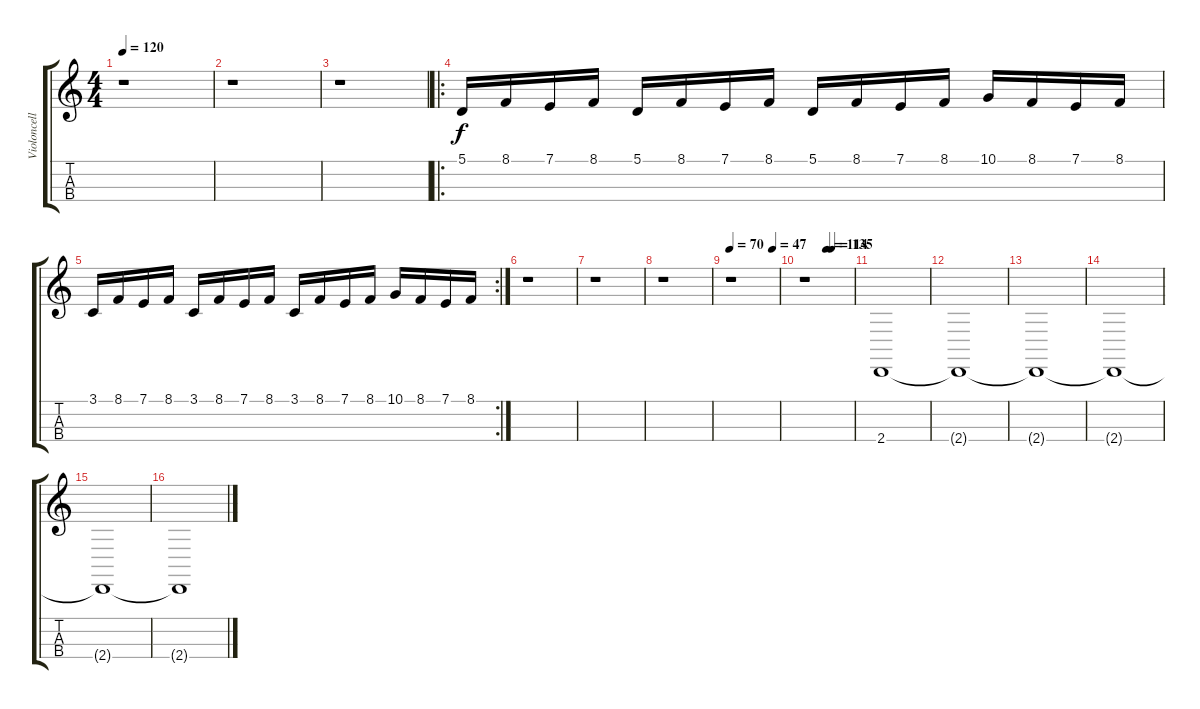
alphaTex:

\track ("Violoncello" "Violoncell") {instrument cello}
\staff {score tabs}
\tuning (A3 D3 G2 C2) {hide}
\ts (4 4)
\tempo 120
\clef g2
\ks c
r.1{dy fff} |
r.1 |
r.1 |
\ro
5.1.16{dy f volume 16 instrument flute} 8.1.16{balance 8} 7.1.16{balance 13} 8.1.16{balance 8} 5.1.16{balance 3} 8.1.16{balance 8} 7.1.16{balance 13} 8.1.16{balance 8} 5.1.16{balance 3} 8.1.16{balance 8} 7.1.16{balance 13} 8.1.16{balance 8} 10.1.16{balance 3} 8.1.16{balance 8} 7.1.16{balance 13} 8.1.16{balance 8} |
\rc 2
3.1.16{volume 16 instrument flute} 8.1.16{balance 8} 7.1.16{balance 13} 8.1.16{balance 8} 3.1.16{balance 3} 8.1.16{balance 8} 7.1.16{balance 13} 8.1.16{balance 8} 3.1.16{balance 3} 8.1.16{balance 8} 7.1.16{balance 13} 8.1.16{balance 8} 10.1.16{balance 3} 8.1.16{balance 8} 7.1.16{balance 13} 8.1.16{balance 8} |
r.1 |
r.1 |
r.1 |
\tempo 70
\tempo (47 0.875)
r.1 |
\tempo (114 0.4583333333333333)
\tempo (135 0.5625)
r.1 |
2.4.1{volume 2 instrument stringensemble1} |
2.4{t}.1 |
2.4{t}.1 |
2.4{t}.1 |
2.4{t}.1 |
2.4{t}.1
